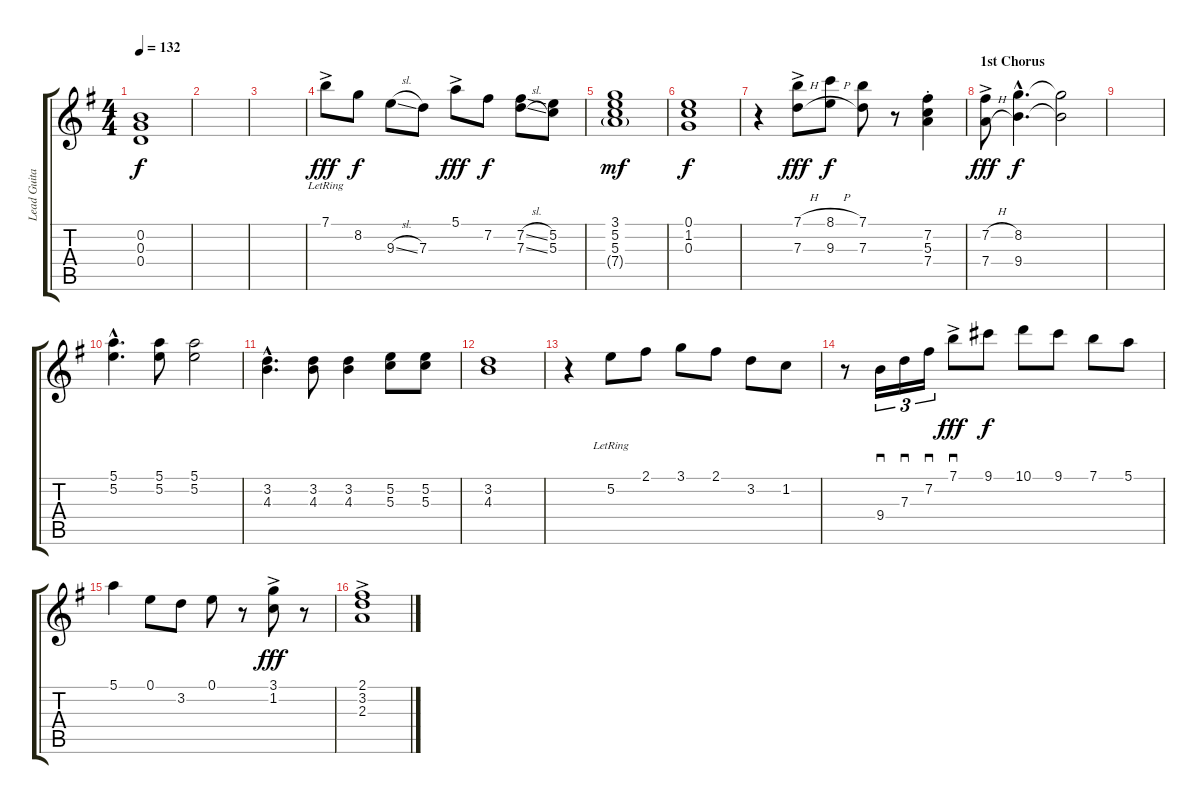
\track ("Lead Guitar" "Lead Guita") {instrument electricguitarclean}
\staff {score tabs}
\tuning (E4 B3 G3 D3 A2 E2) {hide}
\ts (4 4)
\tempo 132
\clef g2
\ks g
(0.2 0.3 0.4).1{dy f} |
|
|
7.1{ac lr}.8{dy fff} 8.2.8{dy f} 9.3{sl}.8 7.3.8 5.1{ac}.8{dy fff} 7.2.8{dy f} (7.2{sl} 7.3{sl}).8 (5.2 5.3).8 |
(3.1 5.2 5.3 7.4{g}).1{dy mf} |
(0.1 1.2 0.3).1{dy f} |
r.4 (7.1{h ac} 7.3{h}).8{dy fff} (8.1{h} 9.3{h}).8{dy f} (7.1 7.3).8 r.8 (7.2{st} 5.3 7.4).4 |
\section ("" "1st Chorus")
(7.2{h ac} 7.4{h}).8{dy fff} (8.2{hac} 9.4{hac}).4{d dy f} (8.2{t} 9.4{t}).2 |
|
(5.1{hac} 5.2{hac}).4{d} (5.1 5.2).8 (5.1 5.2).2 |
(3.2{hac} 4.3{hac}).4{d} (3.2 4.3).8 (3.2 4.3).4 (5.2 5.3).8 (5.2 5.3).8 |
(3.2 4.3).1 |
r.4 5.2{lr}.8 2.1.8 3.1.8 2.1.8 3.2.8 1.2.8 |
r.8 9.4.16{sd tu (3 2)} 7.3.16{sd tu (3 2)} 7.2.16{sd tu (3 2)} 7.1{ac}.8{sd dy fff} 9.1.8{dy f} 10.1.8 9.1.8 7.1.8 5.1.8 |
5.1.4 0.1.8 3.2.8 0.1.8 r.8 (3.1{ac} 1.2).8{dy fff} r.8 |
(2.1{ac} 3.2 2.3).1
